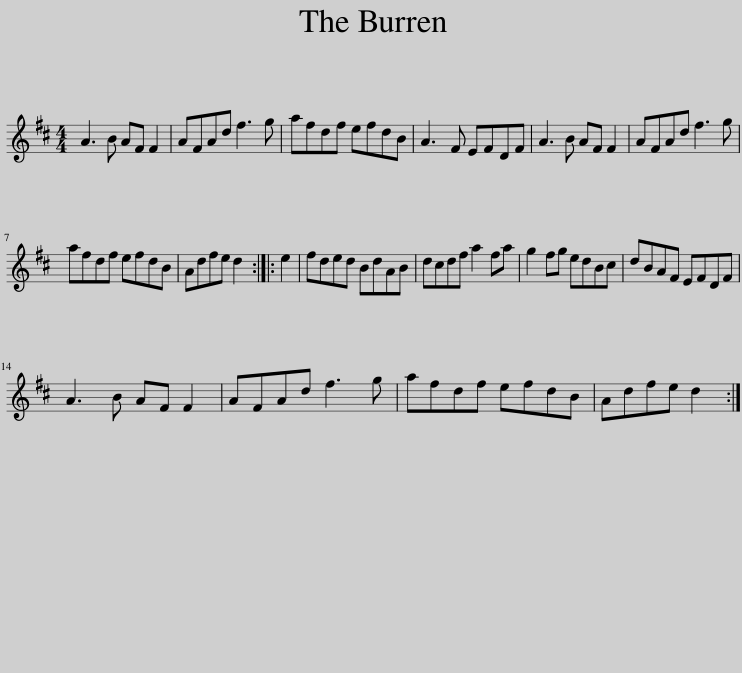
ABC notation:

X:1
L:1/8
M:4/4
I:linebreak $
K:D
V:1 treble
V:1
 A3 B AF F2 | AFAd f3 g | afdf efdB | A3 F EFDF | A3 B AF F2 | %5
 AFAd f3 g |$ afdf efdB | Adfe d2 :: e2 | fded BdAB | %10
 dcdf a2 fa | g2 fg edBc | dBAF EFDF |$ A3 B AF F2 | AFAd f3 g | %15
 afdf efdB | Adfe d2 :| %17
